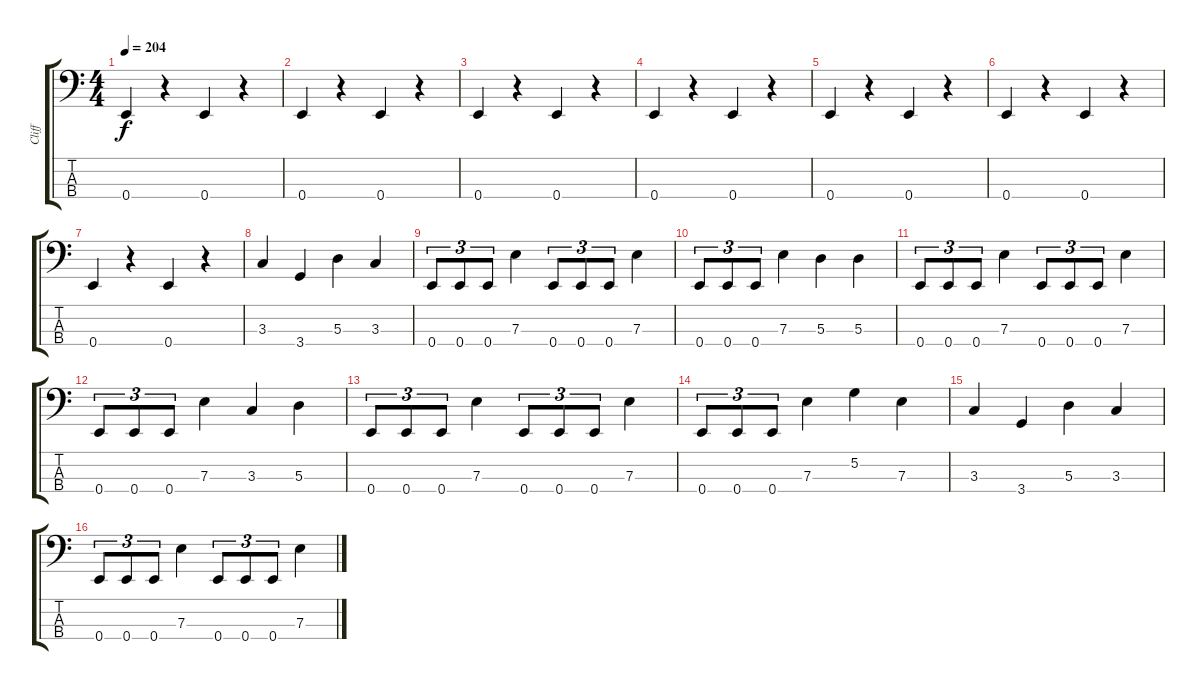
\track ("Cliff" "Cliff") {instrument electricbassfinger}
\staff {score tabs}
\tuning (G2 D2 A1 E1) {hide}
\ts (4 4)
\tempo 204
\clef f4
\ks c
0.4.4{dy f} r.4 0.4.4 r.4 |
0.4.4 r.4 0.4.4 r.4 |
0.4.4 r.4 0.4.4 r.4 |
0.4.4 r.4 0.4.4 r.4 |
0.4.4 r.4 0.4.4 r.4 |
0.4.4 r.4 0.4.4 r.4 |
0.4.4 r.4 0.4.4 r.4 |
3.3.4 3.4.4 5.3.4 3.3.4 |
0.4.8{tu (3 2)} 0.4.8{tu (3 2)} 0.4.8{tu (3 2)} 7.3.4 0.4.8{tu (3 2)} 0.4.8{tu (3 2)} 0.4.8{tu (3 2)} 7.3.4 |
0.4.8{tu (3 2)} 0.4.8{tu (3 2)} 0.4.8{tu (3 2)} 7.3.4 5.3.4 5.3.4 |
0.4.8{tu (3 2)} 0.4.8{tu (3 2)} 0.4.8{tu (3 2)} 7.3.4 0.4.8{tu (3 2)} 0.4.8{tu (3 2)} 0.4.8{tu (3 2)} 7.3.4 |
0.4.8{tu (3 2)} 0.4.8{tu (3 2)} 0.4.8{tu (3 2)} 7.3.4 3.3.4 5.3.4 |
0.4.8{tu (3 2)} 0.4.8{tu (3 2)} 0.4.8{tu (3 2)} 7.3.4 0.4.8{tu (3 2)} 0.4.8{tu (3 2)} 0.4.8{tu (3 2)} 7.3.4 |
0.4.8{tu (3 2)} 0.4.8{tu (3 2)} 0.4.8{tu (3 2)} 7.3.4 5.2.4 7.3.4 |
3.3.4 3.4.4 5.3.4 3.3.4 |
0.4.8{tu (3 2)} 0.4.8{tu (3 2)} 0.4.8{tu (3 2)} 7.3.4 0.4.8{tu (3 2)} 0.4.8{tu (3 2)} 0.4.8{tu (3 2)} 7.3.4
